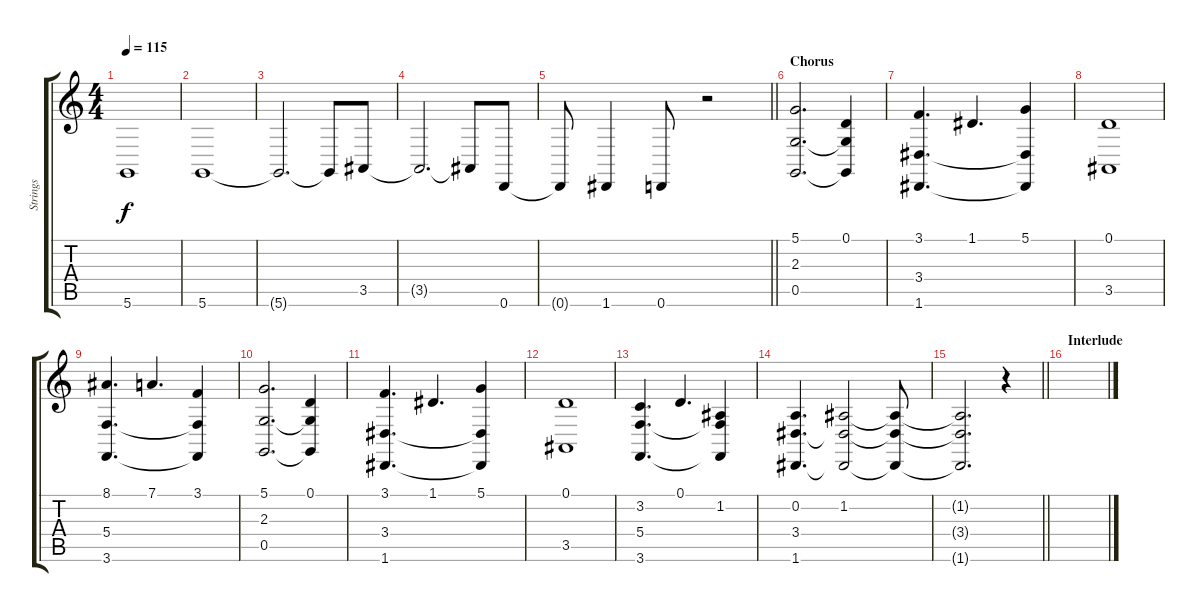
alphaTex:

\track ("Strings" "Strings") {instrument stringensemble1}
\staff {score tabs}
\tuning (D4 A3 F3 C3 G2 D2) {hide}
\ts (4 4)
\tempo 115
\clef g2
\ks c
5.6{t}.1{dy f} |
5.6.1 |
5.6{t}.2{d} 5.6{t}.8 3.5.8 |
3.5{t}.2{d} 3.5{t}.8 0.6.8 |
\barLineRight lightlight
0.6{t}.8 1.6.4 0.6.8 r.2 |
\section ("" "Chorus")
(5.1 2.3 0.5).2{d} (0.1 2.3{t} 0.5{t}).4 |
(3.1 3.4 1.6).4{d} 1.1.4{d} (5.1 3.4{t} 1.6{t}).4 |
(0.1 3.5).1 |
(8.1 5.4 3.6).4{d} 7.1.4{d} (3.1 5.4{t} 3.6{t}).4 |
(5.1 2.3 0.5).2{d} (0.1 2.3{t} 0.5{t}).4 |
(3.1 3.4 1.6).4{d} 1.1.4{d} (5.1 3.4{t} 1.6{t}).4 |
(0.1 3.5).1 |
(3.2 5.4 3.6).4{d} 0.1.4{d} (1.2 5.4{t} 3.6{t}).4 |
(0.2 3.4 1.6).4{d} (1.2 3.4{t} 1.6{t}).2 (1.2{t} 3.4{t} 1.6{t}).8 |
\barLineRight lightlight
(1.2{t} 3.4{t} 1.6{t}).2{d} r.4 |
\section ("" "Interlude")
